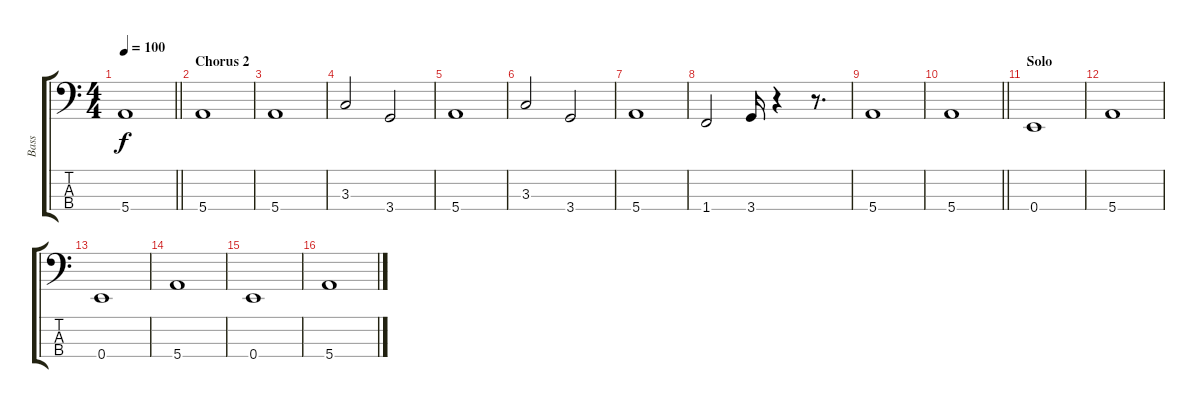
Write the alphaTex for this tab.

\track ("Bass" "Bass") {instrument electricbassfinger}
\staff {score tabs}
\tuning (G2 D2 A1 E1) {hide}
\ts (4 4)
\tempo 100
\clef f4
\barLineRight lightlight
\ks c
5.4.1{dy f} |
\section ("" "Chorus 2")
5.4.1 |
5.4.1 |
3.3.2 3.4.2 |
5.4.1 |
3.3.2 3.4.2 |
5.4.1 |
1.4.2 3.4.16 r.4 r.8{d} |
5.4.1 |
\barLineRight lightlight
5.4.1 |
\section ("" "Solo")
0.4.1 |
5.4.1 |
0.4.1 |
5.4.1 |
0.4.1 |
5.4.1
